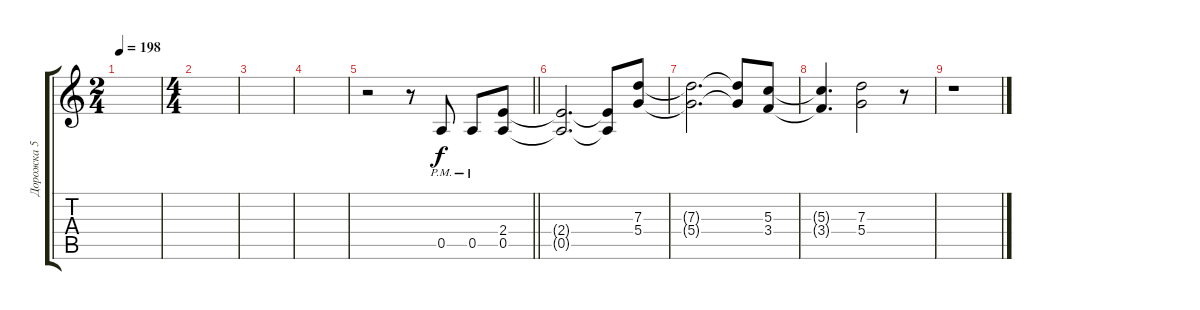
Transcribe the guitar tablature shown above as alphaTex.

\track ("Дорожка 5" "Дорожка 5") {instrument distortionguitar}
\staff {score tabs}
\tuning (E4 B3 G3 D3 A2 E2) {hide}
\ts (2 4)
\tempo 198
\clef g2
\ks c
|
\ts (4 4)
|
|
|
\barLineRight lightlight
r.2 r.8 0.5{pm}.8 0.5{pm}.8 (2.4 0.5).8 |
(2.4{t} 0.5{t}).2{d} (2.4{t} 0.5{t}).8 (7.3 5.4).8 |
(7.3{t} 5.4{t}).2{d} (7.3{t} 5.4{t}).8 (5.3 3.4).8 |
(5.3{t} 3.4{t}).4{d} (7.3 5.4).2 r.8 |
r.1
